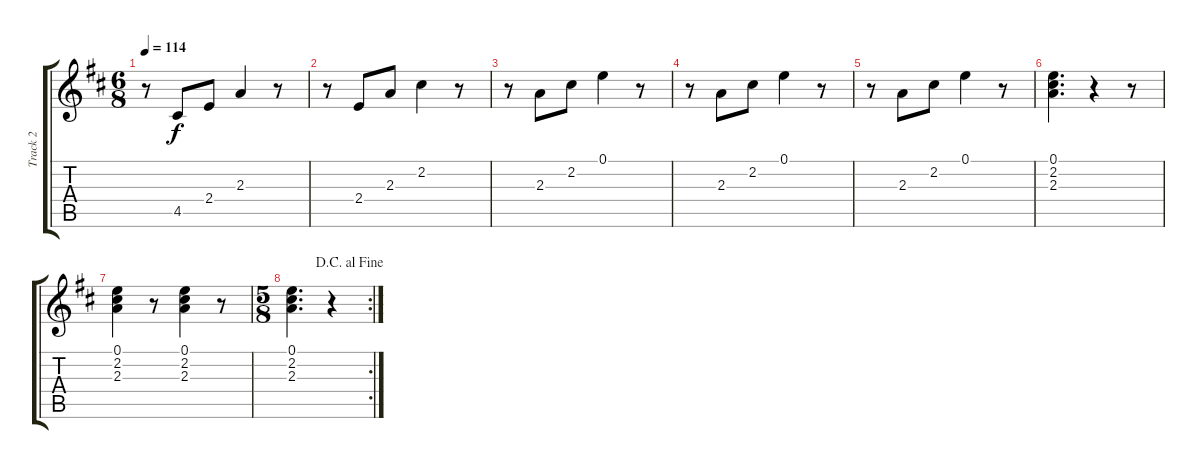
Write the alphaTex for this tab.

\track ("Track 2" "Track 2") {instrument acousticguitarnylon}
\staff {score tabs}
\tuning (E4 B3 G3 D3 A2 E2) {hide}
\ts (6 8)
\tempo 114
\clef g2
\ks d
r.8{dy f} 4.5.8 2.4.8 2.3.4 r.8 |
r.8 2.4.8 2.3.8 2.2.4 r.8 |
r.8 2.3.8 2.2.8 0.1.4 r.8 |
r.8 2.3.8 2.2.8 0.1.4 r.8 |
r.8 2.3.8 2.2.8 0.1.4 r.8 |
(0.1 2.2 2.3).4{d} r.4 r.8 |
(0.1 2.2 2.3).4 r.8 (0.1 2.2 2.3).4 r.8 |
\rc 2
\ts (5 8)
\jump dacapoalfine
(0.1 2.2 2.3).4{d} r.4
